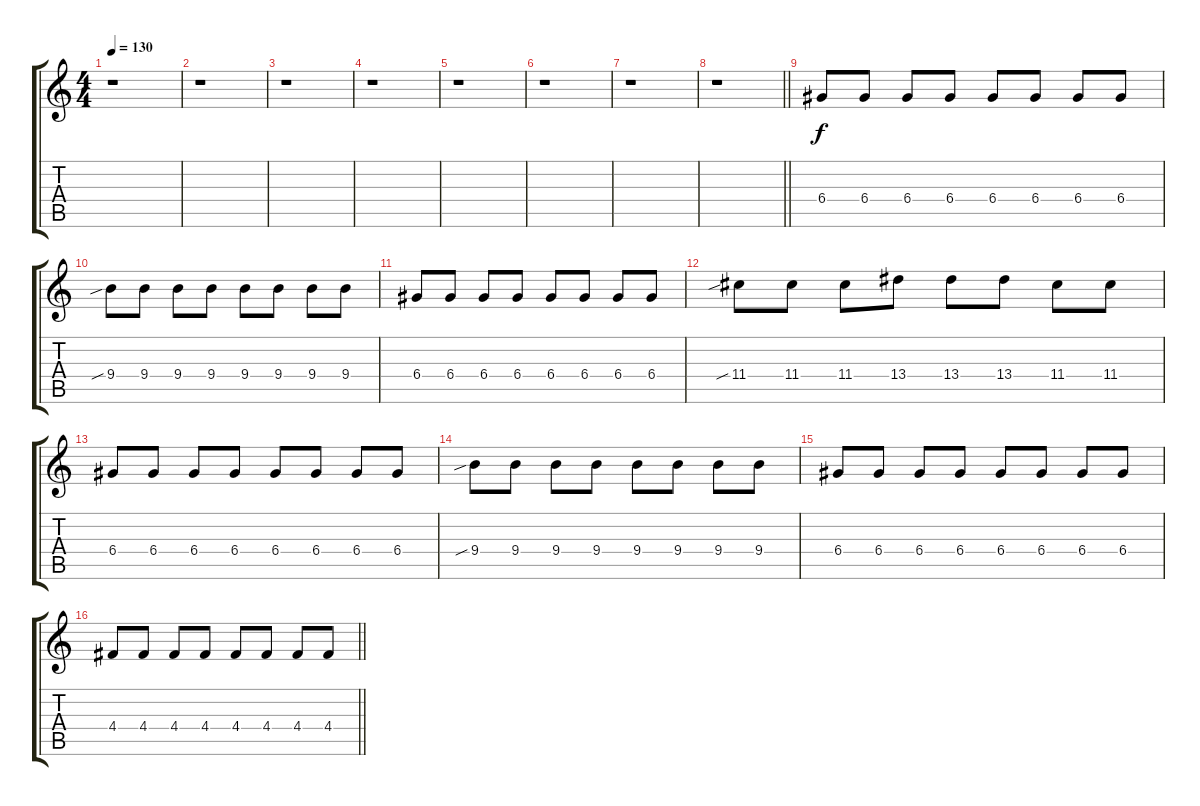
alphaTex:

\track "" {instrument overdrivenguitar}
\staff {score tabs}
\tuning (E4 B3 G3 D3 A2 E2) {hide}
\ts (4 4)
\tempo 130
\clef g2
\ks c
r.1{dy f} |
r.1 |
r.1 |
r.1 |
r.1 |
r.1 |
r.1 |
\barLineRight lightlight
r.1 |
6.4.8 6.4.8 6.4.8 6.4.8 6.4.8 6.4.8 6.4.8 6.4.8 |
9.4{sib}.8 9.4.8 9.4.8 9.4.8 9.4.8 9.4.8 9.4.8 9.4.8 |
6.4.8 6.4.8 6.4.8 6.4.8 6.4.8 6.4.8 6.4.8 6.4.8 |
11.4{sib}.8 11.4.8 11.4.8 13.4.8 13.4.8 13.4.8 11.4.8 11.4.8 |
6.4.8 6.4.8 6.4.8 6.4.8 6.4.8 6.4.8 6.4.8 6.4.8 |
9.4{sib}.8 9.4.8 9.4.8 9.4.8 9.4.8 9.4.8 9.4.8 9.4.8 |
6.4.8 6.4.8 6.4.8 6.4.8 6.4.8 6.4.8 6.4.8 6.4.8 |
\barLineRight lightlight
4.4.8 4.4.8 4.4.8 4.4.8 4.4.8 4.4.8 4.4.8 4.4.8
